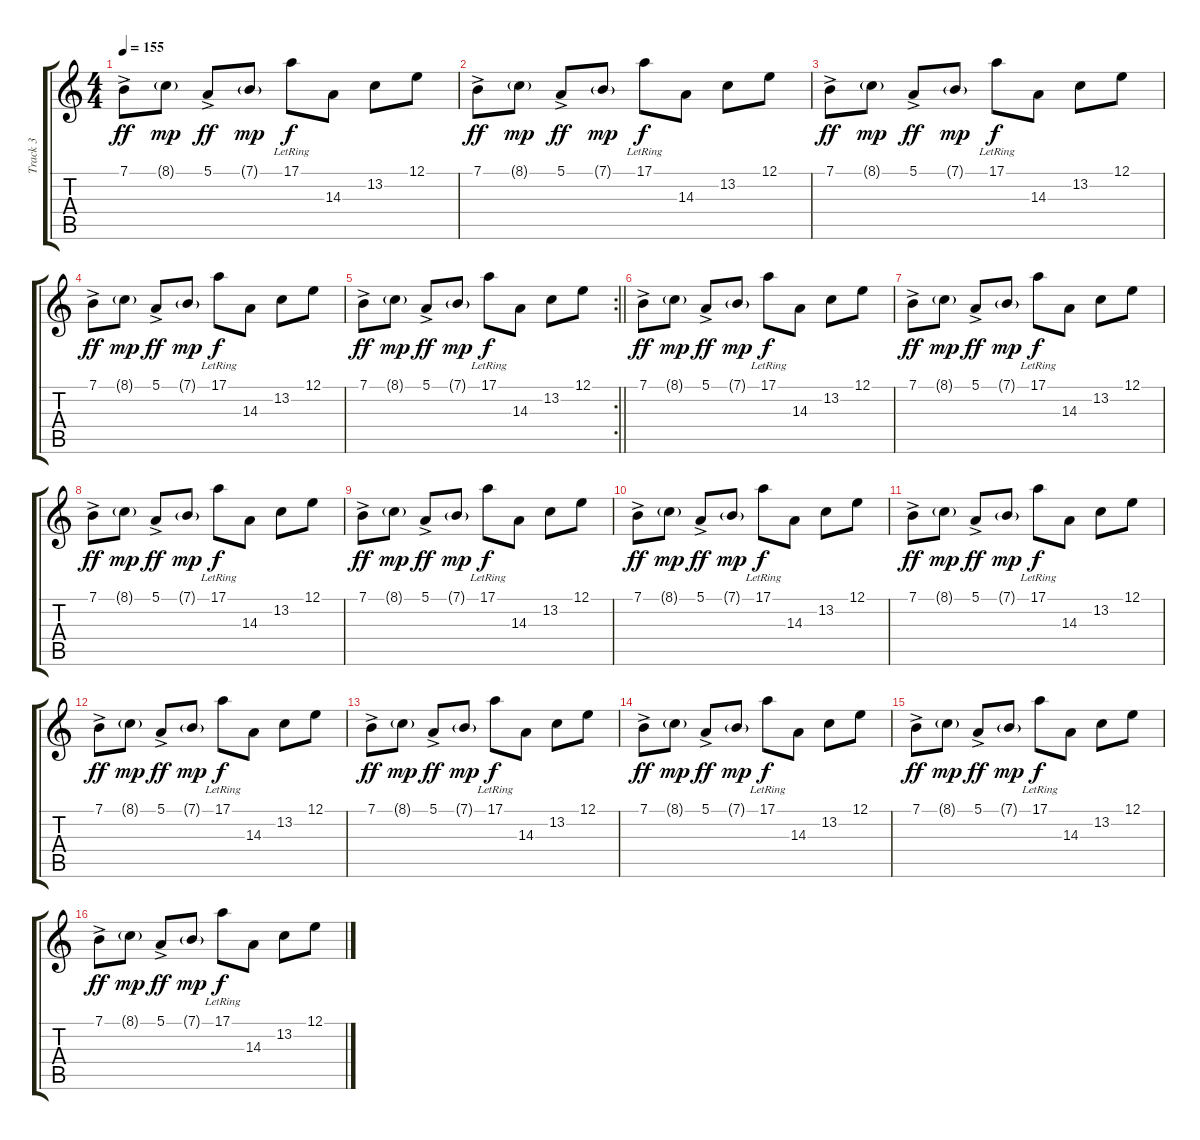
\track ("Track 3" "Track 3") {instrument kalimba}
\staff {score tabs}
\tuning (E4 B3 G3 D3 A2 E2) {hide}
\ts (4 4)
\tempo 155
\clef g2
\ks c
7.1{ac}.8{dy ff} 8.1{g}.8{dy mp} 5.1{ac}.8{dy ff} 7.1{g}.8{dy mp} 17.1{lr}.8{dy f} 14.3.8 13.2.8 12.1.8 |
7.1{ac}.8{dy ff} 8.1{g}.8{dy mp} 5.1{ac}.8{dy ff} 7.1{g}.8{dy mp} 17.1{lr}.8{dy f} 14.3.8 13.2.8 12.1.8 |
7.1{ac}.8{dy ff} 8.1{g}.8{dy mp} 5.1{ac}.8{dy ff} 7.1{g}.8{dy mp} 17.1{lr}.8{dy f} 14.3.8 13.2.8 12.1.8 |
7.1{ac}.8{dy ff} 8.1{g}.8{dy mp} 5.1{ac}.8{dy ff} 7.1{g}.8{dy mp} 17.1{lr}.8{dy f} 14.3.8 13.2.8 12.1.8 |
\rc 2
\barLineRight lightlight
7.1{ac}.8{dy ff} 8.1{g}.8{dy mp} 5.1{ac}.8{dy ff} 7.1{g}.8{dy mp} 17.1{lr}.8{dy f} 14.3.8 13.2.8 12.1.8 |
\section ("" "")
7.1{ac}.8{dy ff} 8.1{g}.8{dy mp} 5.1{ac}.8{dy ff} 7.1{g}.8{dy mp} 17.1{lr}.8{dy f} 14.3.8 13.2.8 12.1.8 |
7.1{ac}.8{dy ff} 8.1{g}.8{dy mp} 5.1{ac}.8{dy ff} 7.1{g}.8{dy mp} 17.1{lr}.8{dy f} 14.3.8 13.2.8 12.1.8 |
7.1{ac}.8{dy ff} 8.1{g}.8{dy mp} 5.1{ac}.8{dy ff} 7.1{g}.8{dy mp} 17.1{lr}.8{dy f} 14.3.8 13.2.8 12.1.8 |
7.1{ac}.8{dy ff} 8.1{g}.8{dy mp} 5.1{ac}.8{dy ff} 7.1{g}.8{dy mp} 17.1{lr}.8{dy f} 14.3.8 13.2.8 12.1.8 |
7.1{ac}.8{dy ff} 8.1{g}.8{dy mp} 5.1{ac}.8{dy ff} 7.1{g}.8{dy mp} 17.1{lr}.8{dy f} 14.3.8 13.2.8 12.1.8 |
7.1{ac}.8{dy ff} 8.1{g}.8{dy mp} 5.1{ac}.8{dy ff} 7.1{g}.8{dy mp} 17.1{lr}.8{dy f} 14.3.8 13.2.8 12.1.8 |
7.1{ac}.8{dy ff} 8.1{g}.8{dy mp} 5.1{ac}.8{dy ff} 7.1{g}.8{dy mp} 17.1{lr}.8{dy f} 14.3.8 13.2.8 12.1.8 |
7.1{ac}.8{dy ff} 8.1{g}.8{dy mp} 5.1{ac}.8{dy ff} 7.1{g}.8{dy mp} 17.1{lr}.8{dy f} 14.3.8 13.2.8 12.1.8 |
7.1{ac}.8{dy ff} 8.1{g}.8{dy mp} 5.1{ac}.8{dy ff} 7.1{g}.8{dy mp} 17.1{lr}.8{dy f} 14.3.8 13.2.8 12.1.8 |
7.1{ac}.8{dy ff} 8.1{g}.8{dy mp} 5.1{ac}.8{dy ff} 7.1{g}.8{dy mp} 17.1{lr}.8{dy f} 14.3.8 13.2.8 12.1.8 |
7.1{ac}.8{dy ff} 8.1{g}.8{dy mp} 5.1{ac}.8{dy ff} 7.1{g}.8{dy mp} 17.1{lr}.8{dy f} 14.3.8 13.2.8 12.1.8
